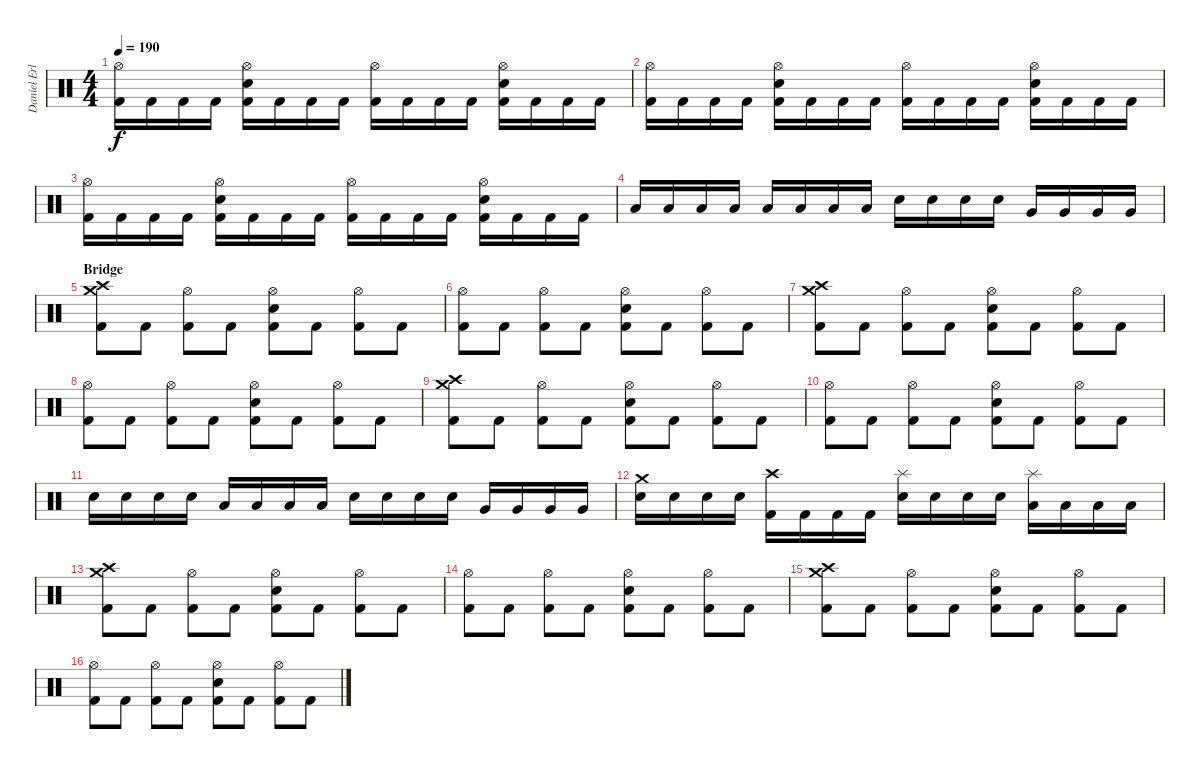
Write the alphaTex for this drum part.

\track ("Daniel Erlandson" "Daniel Erl") {instrument percussion}
\staff {score}
\articulation defaults
\ts (4 4)
\tempo 190
\clef neutral
\ks c
("Hi-Hat (open)" "Kick (hit) 2").16{dy f} "Kick (hit) 2".16 "Kick (hit) 2".16 "Kick (hit) 2".16 ("Hi-Hat (open)" "Electric Snare (hit)" "Kick (hit) 2").16 "Kick (hit) 2".16 "Kick (hit) 2".16 "Kick (hit) 2".16 ("Hi-Hat (open)" "Kick (hit) 2").16 "Kick (hit) 2".16 "Kick (hit) 2".16 "Kick (hit) 2".16 ("Hi-Hat (open)" "Electric Snare (hit)" "Kick (hit) 2").16 "Kick (hit) 2".16 "Kick (hit) 2".16 "Kick (hit) 2".16 |
("Hi-Hat (open)" "Kick (hit) 2").16 "Kick (hit) 2".16 "Kick (hit) 2".16 "Kick (hit) 2".16 ("Hi-Hat (open)" "Electric Snare (hit)" "Kick (hit) 2").16 "Kick (hit) 2".16 "Kick (hit) 2".16 "Kick (hit) 2".16 ("Hi-Hat (open)" "Kick (hit) 2").16 "Kick (hit) 2".16 "Kick (hit) 2".16 "Kick (hit) 2".16 ("Hi-Hat (open)" "Electric Snare (hit)" "Kick (hit) 2").16 "Kick (hit) 2".16 "Kick (hit) 2".16 "Kick (hit) 2".16 |
("Hi-Hat (open)" "Kick (hit) 2").16 "Kick (hit) 2".16 "Kick (hit) 2".16 "Kick (hit) 2".16 ("Hi-Hat (open)" "Electric Snare (hit)" "Kick (hit) 2").16 "Kick (hit) 2".16 "Kick (hit) 2".16 "Kick (hit) 2".16 ("Hi-Hat (open)" "Kick (hit) 2").16 "Kick (hit) 2".16 "Kick (hit) 2".16 "Kick (hit) 2".16 ("Hi-Hat (open)" "Electric Snare (hit)" "Kick (hit) 2").16 "Kick (hit) 2".16 "Kick (hit) 2".16 "Kick (hit) 2".16 |
"Low Tom (hit)".16 "Low Tom (hit)".16 "Low Tom (hit)".16 "Low Tom (hit)".16 "Low Floor Tom (hit)".16 "Low Floor Tom (hit)".16 "Low Floor Tom (hit)".16 "Low Floor Tom (hit)".16 "Electric Snare (hit)".16 "Electric Snare (hit)".16 "Electric Snare (hit)".16 "Electric Snare (hit)".16 "Very Low Tom (hit)".16 "Very Low Tom (hit)".16 "Very Low Tom (hit)".16 "Very Low Tom (hit)".16 |
\section ("" "Bridge")
("Crash high (hit)" "Crash medium (hit)" "Kick (hit) 2").8 "Kick (hit) 2".8 ("Hi-Hat (open)" "Kick (hit) 2").8 "Kick (hit) 2".8 ("Hi-Hat (open)" "Electric Snare (hit)" "Kick (hit) 2").8 "Kick (hit) 2".8 ("Hi-Hat (open)" "Kick (hit) 2").8 "Kick (hit) 2".8 |
("Hi-Hat (open)" "Kick (hit) 2").8 "Kick (hit) 2".8 ("Hi-Hat (open)" "Kick (hit) 2").8 "Kick (hit) 2".8 ("Hi-Hat (open)" "Electric Snare (hit)" "Kick (hit) 2").8 "Kick (hit) 2".8 ("Hi-Hat (open)" "Kick (hit) 2").8 "Kick (hit) 2".8 |
("Crash high (hit)" "Crash medium (hit)" "Kick (hit) 2").8 "Kick (hit) 2".8 ("Hi-Hat (open)" "Kick (hit) 2").8 "Kick (hit) 2".8 ("Hi-Hat (open)" "Electric Snare (hit)" "Kick (hit) 2").8 "Kick (hit) 2".8 ("Hi-Hat (open)" "Kick (hit) 2").8 "Kick (hit) 2".8 |
("Hi-Hat (open)" "Kick (hit) 2").8 "Kick (hit) 2".8 ("Hi-Hat (open)" "Kick (hit) 2").8 "Kick (hit) 2".8 ("Hi-Hat (open)" "Electric Snare (hit)" "Kick (hit) 2").8 "Kick (hit) 2".8 ("Hi-Hat (open)" "Kick (hit) 2").8 "Kick (hit) 2".8 |
("Crash high (hit)" "Crash medium (hit)" "Kick (hit) 2").8 "Kick (hit) 2".8 ("Hi-Hat (open)" "Kick (hit) 2").8 "Kick (hit) 2".8 ("Hi-Hat (open)" "Electric Snare (hit)" "Kick (hit) 2").8 "Kick (hit) 2".8 ("Hi-Hat (open)" "Kick (hit) 2").8 "Kick (hit) 2".8 |
("Hi-Hat (open)" "Kick (hit) 2").8 "Kick (hit) 2".8 ("Hi-Hat (open)" "Kick (hit) 2").8 "Kick (hit) 2".8 ("Hi-Hat (open)" "Electric Snare (hit)" "Kick (hit) 2").8 "Kick (hit) 2".8 ("Hi-Hat (open)" "Kick (hit) 2").8 "Kick (hit) 2".8 |
"Electric Snare (hit)".16 "Electric Snare (hit)".16 "Electric Snare (hit)".16 "Electric Snare (hit)".16 "Low Tom (hit)".16 "Low Tom (hit)".16 "Low Tom (hit)".16 "Low Tom (hit)".16 "Electric Snare (hit)".16 "Electric Snare (hit)".16 "Electric Snare (hit)".16 "Electric Snare (hit)".16 "Very Low Tom (hit)".16 "Very Low Tom (hit)".16 "Very Low Tom (hit)".16 "Very Low Tom (hit)".16 |
("Crash medium (hit)" "Electric Snare (hit)").16 "Electric Snare (hit)".16 "Electric Snare (hit)".16 "Electric Snare (hit)".16 ("Crash high (hit)" "Kick (hit) 2").16 "Kick (hit) 2".16 "Kick (hit) 2".16 "Kick (hit) 2".16 ("Splash (hit)" "Electric Snare (hit)").16 "Electric Snare (hit)".16 "Electric Snare (hit)".16 "Electric Snare (hit)".16 ("Splash (hit)" "Low Floor Tom (hit)").16 "Low Floor Tom (hit)".16 "Low Floor Tom (hit)".16 "Low Floor Tom (hit)".16 |
("Crash high (hit)" "Crash medium (hit)" "Kick (hit) 2").8 "Kick (hit) 2".8 ("Hi-Hat (open)" "Kick (hit) 2").8 "Kick (hit) 2".8 ("Hi-Hat (open)" "Electric Snare (hit)" "Kick (hit) 2").8 "Kick (hit) 2".8 ("Hi-Hat (open)" "Kick (hit) 2").8 "Kick (hit) 2".8 |
("Hi-Hat (open)" "Kick (hit) 2").8 "Kick (hit) 2".8 ("Hi-Hat (open)" "Kick (hit) 2").8 "Kick (hit) 2".8 ("Hi-Hat (open)" "Electric Snare (hit)" "Kick (hit) 2").8 "Kick (hit) 2".8 ("Hi-Hat (open)" "Kick (hit) 2").8 "Kick (hit) 2".8 |
("Crash high (hit)" "Crash medium (hit)" "Kick (hit) 2").8 "Kick (hit) 2".8 ("Hi-Hat (open)" "Kick (hit) 2").8 "Kick (hit) 2".8 ("Hi-Hat (open)" "Electric Snare (hit)" "Kick (hit) 2").8 "Kick (hit) 2".8 ("Hi-Hat (open)" "Kick (hit) 2").8 "Kick (hit) 2".8 |
("Hi-Hat (open)" "Kick (hit) 2").8 "Kick (hit) 2".8 ("Hi-Hat (open)" "Kick (hit) 2").8 "Kick (hit) 2".8 ("Hi-Hat (open)" "Electric Snare (hit)" "Kick (hit) 2").8 "Kick (hit) 2".8 ("Hi-Hat (open)" "Kick (hit) 2").8 "Kick (hit) 2".8
